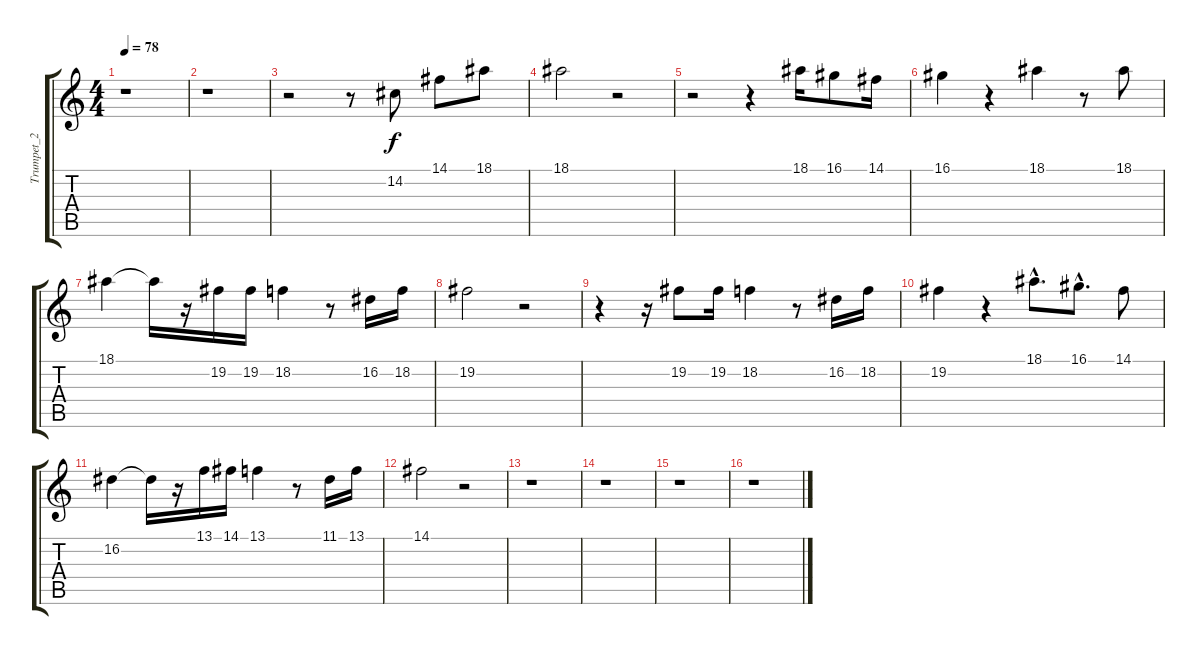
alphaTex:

\track ("Trumpet_2" "Trumpet_2") {instrument trumpet}
\staff {score tabs}
\tuning (E4 B3 G3 D3 A2 E2) {hide}
\ts (4 4)
\tempo 78
\clef g2
\ks c
r.1{dy f} |
r.1 |
r.2 r.8 14.2.8 14.1.8 18.1.8 |
18.1.2 r.2 |
r.2 r.4 18.1.16 16.1.8 14.1.16 |
16.1.4 r.4 18.1.4 r.8 18.1.8 |
18.1.4 18.1{t}.16 r.16 19.2.16 19.2.16 18.2.4 r.8 16.2.16 18.2.16 |
19.2.2 r.2 |
r.4 r.16 19.2.8 19.2.16 18.2.4 r.8 16.2.16 18.2.16 |
19.2.4 r.4 18.1{hac}.8{d} 16.1{hac}.8{d} 14.1.8 |
16.2.4 16.2{t}.16 r.16 13.1.16 14.1.16 13.1.4 r.8 11.1.16 13.1.16 |
14.1.2 r.2 |
r.1 |
r.1 |
r.1 |
r.1
